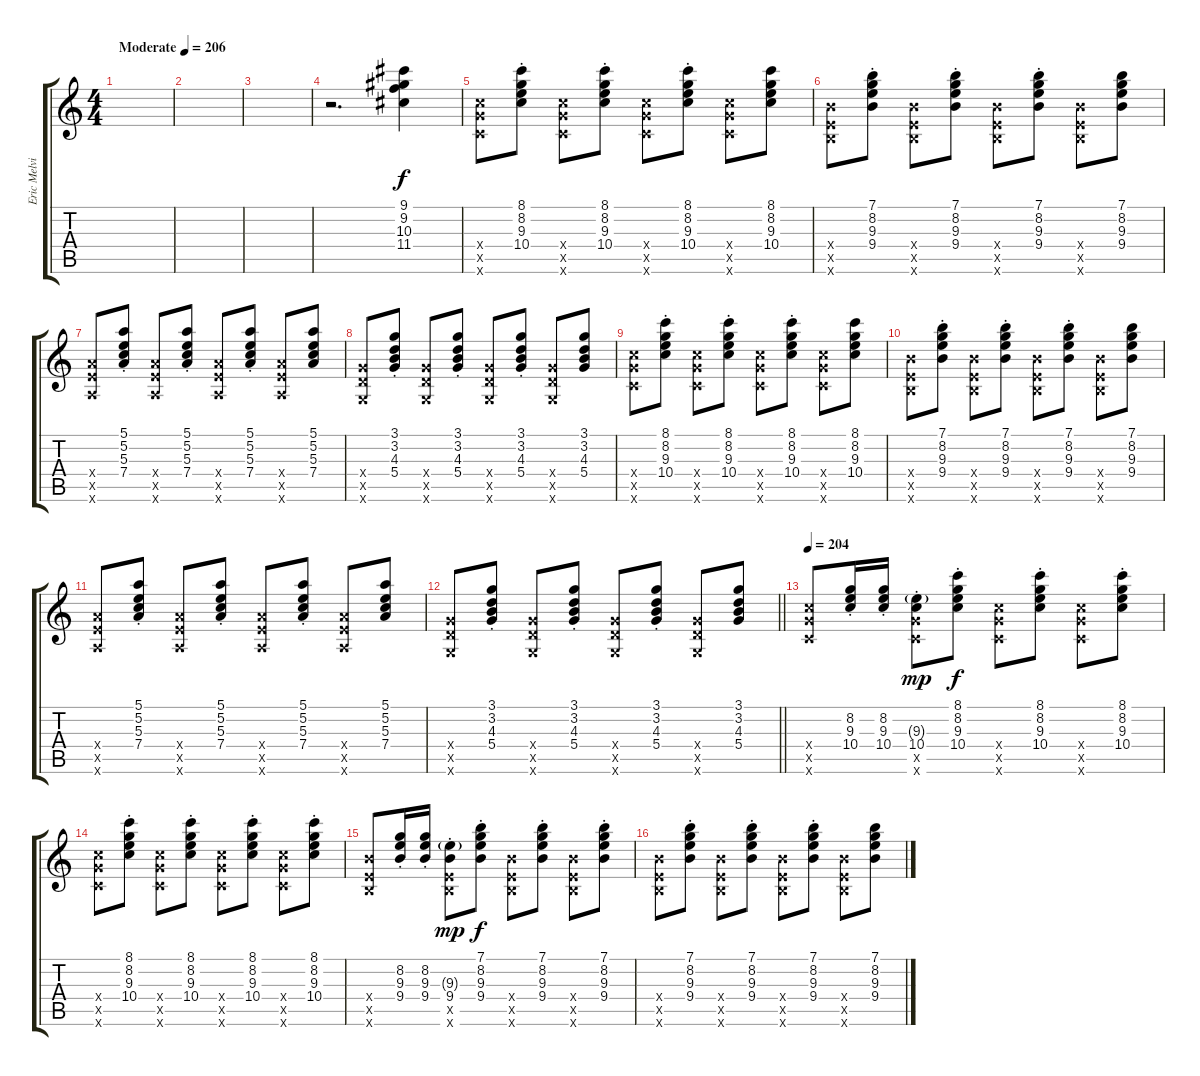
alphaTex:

\track ("Eric Melvin" "Eric Melvi") {instrument electricguitarjazz}
\staff {score tabs}
\tuning (E4 B3 G3 D3 A2 E2) {hide}
\ts (4 4)
\tempo (206 "Moderate")
\clef g2
\ks c
|
|
|
r.2{d} (9.1 9.2 10.3 11.4).4 |
(10.4{x} 10.5{x} 8.6{x}).8 (8.1{st} 8.2{st} 9.3{st} 10.4{st}).8 (10.4{x} 10.5{x} 8.6{x}).8 (8.1{st} 8.2{st} 9.3{st} 10.4{st}).8 (10.4{x} 10.5{x} 8.6{x}).8 (8.1{st} 8.2{st} 9.3{st} 10.4{st}).8 (10.4{x} 10.5{x} 8.6{x}).8 (8.1 8.2 9.3 10.4).8 |
(9.4{x} 7.5{x} 7.6{x}).8 (7.1{st} 8.2{st} 9.3{st} 9.4{st}).8 (9.4{x} 7.5{x} 7.6{x}).8 (7.1{st} 8.2{st} 9.3{st} 9.4{st}).8 (9.4{x} 7.5{x} 7.6{x}).8 (7.1{st} 8.2{st} 9.3{st} 9.4{st}).8 (9.4{x} 7.5{x} 7.6{x}).8 (7.1 8.2 9.3 9.4).8 |
(7.4{x} 7.5{x} 5.6{x}).8 (5.1{st} 5.2{st} 5.3{st} 7.4{st}).8 (7.4{x} 7.5{x} 5.6{x}).8 (5.1{st} 5.2{st} 5.3{st} 7.4{st}).8 (7.4{x} 7.5{x} 5.6{x}).8 (5.1{st} 5.2{st} 5.3{st} 7.4{st}).8 (7.4{x} 7.5{x} 5.6{x}).8 (5.1 5.2 5.3 7.4).8 |
(5.4{x} 5.5{x} 3.6{x}).8 (3.1{st} 3.2{st} 4.3{st} 5.4{st}).8 (5.4{x} 5.5{x} 3.6{x}).8 (3.1{st} 3.2{st} 4.3{st} 5.4{st}).8 (5.4{x} 5.5{x} 3.6{x}).8 (3.1{st} 3.2{st} 4.3{st} 5.4{st}).8 (5.4{x} 5.5{x} 3.6{x}).8 (3.1 3.2 4.3 5.4).8 |
(10.4{x} 10.5{x} 8.6{x}).8 (8.1{st} 8.2{st} 9.3{st} 10.4{st}).8 (10.4{x} 10.5{x} 8.6{x}).8 (8.1{st} 8.2{st} 9.3{st} 10.4{st}).8 (10.4{x} 10.5{x} 8.6{x}).8 (8.1{st} 8.2{st} 9.3{st} 10.4{st}).8 (10.4{x} 10.5{x} 8.6{x}).8 (8.1 8.2 9.3 10.4).8 |
(9.4{x} 7.5{x} 7.6{x}).8 (7.1{st} 8.2{st} 9.3{st} 9.4{st}).8 (9.4{x} 7.5{x} 7.6{x}).8 (7.1{st} 8.2{st} 9.3{st} 9.4{st}).8 (9.4{x} 7.5{x} 7.6{x}).8 (7.1{st} 8.2{st} 9.3{st} 9.4{st}).8 (9.4{x} 7.5{x} 7.6{x}).8 (7.1 8.2 9.3 9.4).8 |
(7.4{x} 7.5{x} 5.6{x}).8 (5.1{st} 5.2{st} 5.3{st} 7.4{st}).8 (7.4{x} 7.5{x} 5.6{x}).8 (5.1{st} 5.2{st} 5.3{st} 7.4{st}).8 (7.4{x} 7.5{x} 5.6{x}).8 (5.1{st} 5.2{st} 5.3{st} 7.4{st}).8 (7.4{x} 7.5{x} 5.6{x}).8 (5.1 5.2 5.3 7.4).8 |
\barLineRight lightlight
(5.4{x} 5.5{x} 3.6{x}).8 (3.1{st} 3.2{st} 4.3{st} 5.4{st}).8 (5.4{x} 5.5{x} 3.6{x}).8 (3.1{st} 3.2{st} 4.3{st} 5.4{st}).8 (5.4{x} 5.5{x} 3.6{x}).8 (3.1{st} 3.2{st} 4.3{st} 5.4{st}).8 (5.4{x} 5.5{x} 3.6{x}).8 (3.1 3.2 4.3 5.4).8 |
\section ("" "")
\tempo 204
(10.4{x} 10.5{x} 8.6{x}).8 (8.2{st} 9.3{st} 10.4{st}).16 (8.2{st} 9.3{st} 10.4{st}).16 (9.3{g st} 10.4{st} 10.5{x} 8.6{x}).8{dy mp} (8.1{st} 8.2{st} 9.3{st} 10.4{st}).8{dy f} (10.4{x} 10.5{x} 8.6{x}).8 (8.1{st} 8.2{st} 9.3{st} 10.4{st}).8 (10.4{x} 10.5{x} 8.6{x}).8 (8.1{st} 8.2{st} 9.3{st} 10.4{st}).8 |
(10.4{x} 10.5{x} 8.6{x}).8 (8.1{st} 8.2{st} 9.3{st} 10.4{st}).8 (10.4{x} 10.5{x} 8.6{x}).8 (8.1{st} 8.2{st} 9.3{st} 10.4{st}).8 (10.4{x} 10.5{x} 8.6{x}).8 (8.1{st} 8.2{st} 9.3{st} 10.4{st}).8 (10.4{x} 10.5{x} 8.6{x}).8 (8.1{st} 8.2{st} 9.3{st} 10.4{st}).8 |
(9.4{x} 7.5{x} 7.6{x}).8 (8.2{st} 9.3{st} 9.4{st}).16 (8.2{st} 9.3{st} 9.4{st}).16 (9.3{g st} 9.4{st} 7.5{x} 7.6{x}).8{dy mp} (7.1{st} 8.2{st} 9.3{st} 9.4{st}).8{dy f} (9.4{x} 7.5{x} 7.6{x}).8 (7.1{st} 8.2{st} 9.3{st} 9.4{st}).8 (9.4{x} 7.5{x} 7.6{x}).8 (7.1{st} 8.2{st} 9.3{st} 9.4{st}).8 |
(9.4{x} 7.5{x} 7.6{x}).8 (7.1{st} 8.2{st} 9.3{st} 9.4{st}).8 (9.4{x} 7.5{x} 7.6{x}).8 (7.1{st} 8.2{st} 9.3{st} 9.4{st}).8 (9.4{x} 7.5{x} 7.6{x}).8 (7.1{st} 8.2{st} 9.3{st} 9.4{st}).8 (9.4{x} 7.5{x} 7.6{x}).8 (7.1 8.2 9.3 9.4).8
